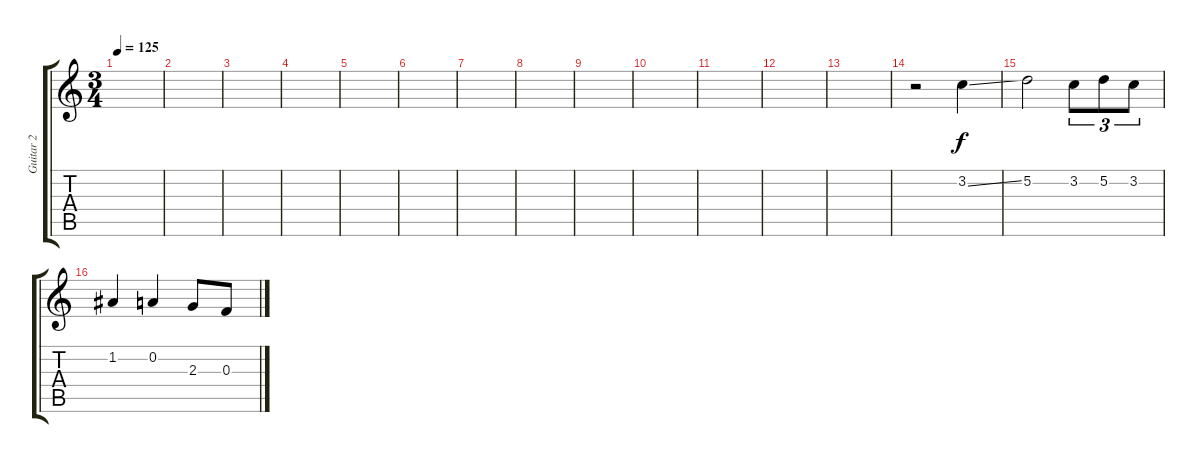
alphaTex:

\track ("Guitar 2" "Guitar 2") {instrument distortionguitar}
\staff {score tabs}
\tuning (D4 A3 F3 C3 G2 D2) {hide}
\ts (3 4)
\tempo 125
\clef g2
\ks c
|
|
|
|
|
|
|
|
|
|
|
|
|
r.2 3.2{ss}.4 |
5.2.2 3.2.8{tu (3 2)} 5.2.8{tu (3 2)} 3.2.8{tu (3 2)} |
1.2.4 0.2.4 2.3.8 0.3.8
